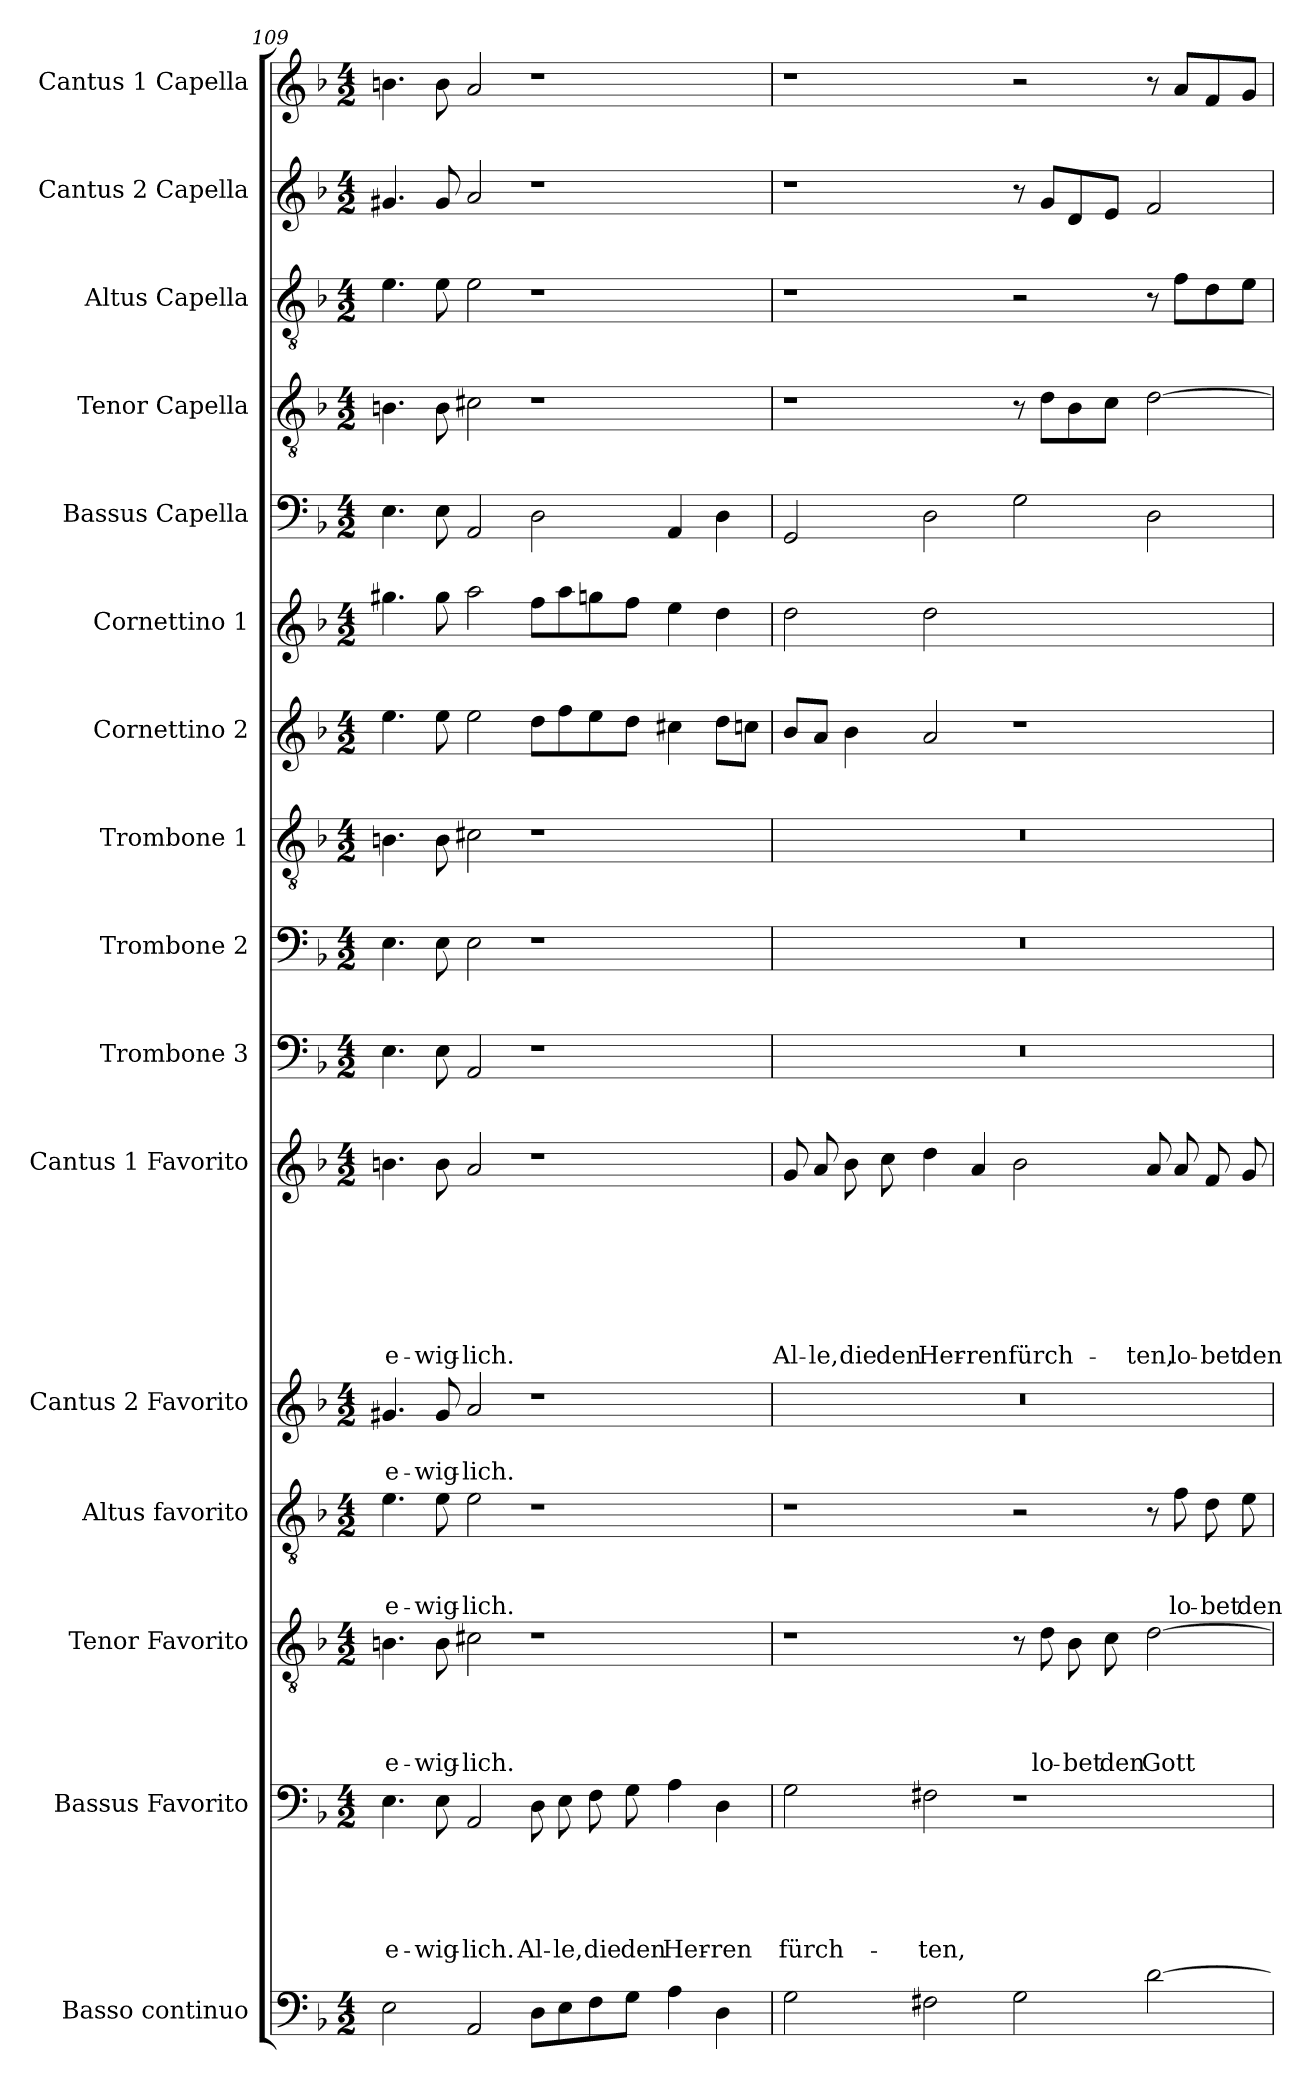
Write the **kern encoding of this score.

**kern	**kern	**text	**text	**text	**text	**text	**kern	**text	**text	**text	**text	**kern	**text	**text	**text	**kern	**text	**text	**kern	**text	**text	**text	**text	**text	**text	**text	**kern	**kern	**kern	**kern	**kern	**kern	**kern	**kern	**kern	**kern
*part16	*part15	*part15	*part15	*part15	*part15	*part15	*part14	*part14	*part14	*part14	*part14	*part13	*part13	*part13	*part13	*part12	*part12	*part12	*part11	*part11	*part11	*part11	*part11	*part11	*part11	*part11	*part10	*part9	*part8	*part7	*part6	*part5	*part4	*part3	*part2	*part1
*staff16	*staff15	*staff15	*staff15	*staff15	*staff15	*staff15	*staff14	*staff14	*staff14	*staff14	*staff14	*staff13	*staff13	*staff13	*staff13	*staff12	*staff12	*staff12	*staff11	*staff11	*staff11	*staff11	*staff11	*staff11	*staff11	*staff11	*staff10	*staff9	*staff8	*staff7	*staff6	*staff5	*staff4	*staff3	*staff2	*staff1
*I"Basso continuo	*I"Bassus Favorito	*	*	*	*	*	*I"Tenor Favorito	*	*	*	*	*I"Altus favorito	*	*	*	*I"Cantus 2 Favorito	*	*	*I"Cantus 1 Favorito	*	*	*	*	*	*	*	*I"Trombone 3	*I"Trombone 2	*I"Trombone 1	*I"Cornettino 2	*I"Cornettino 1	*I"Bassus Capella	*I"Tenor Capella	*I"Altus Capella	*I"Cantus 2 Capella	*I"Cantus 1 Capella
*clefF4	*clefF4	*	*	*	*	*	*clefGv2	*	*	*	*	*clefGv2	*	*	*	*clefG2	*	*	*clefG2	*	*	*	*	*	*	*	*clefF4	*clefF4	*clefGv2	*clefG2	*clefG2	*clefF4	*clefGv2	*clefGv2	*clefG2	*clefG2
*k[b-]	*k[b-]	*	*	*	*	*	*k[b-]	*	*	*	*	*k[b-]	*	*	*	*k[b-]	*	*	*k[b-]	*	*	*	*	*	*	*	*k[b-]	*k[b-]	*k[b-]	*k[b-]	*k[b-]	*k[b-]	*k[b-]	*k[b-]	*k[b-]	*k[b-]
*F:	*F:	*	*	*	*	*	*F:	*	*	*	*	*F:	*	*	*	*F:	*	*	*F:	*	*	*	*	*	*	*	*F:	*F:	*F:	*F:	*F:	*F:	*F:	*F:	*F:	*F:
*M4/2	*M4/2	*	*	*	*	*	*M4/2	*	*	*	*	*M4/2	*	*	*	*M4/2	*	*	*M4/2	*	*	*	*	*	*	*	*M4/2	*M4/2	*M4/2	*M4/2	*M4/2	*M4/2	*M4/2	*M4/2	*M4/2	*M4/2
=109	=109	=109	=109	=109	=109	=109	=109	=109	=109	=109	=109	=109	=109	=109	=109	=109	=109	=109	=109	=109	=109	=109	=109	=109	=109	=109	=109	=109	=109	=109	=109	=109	=109	=109	=109	=109
!	!	!	!	!	!	!LO:LY:b	!	!	!	!	!LO:LY:b	!	!	!	!LO:LY:b	!	!	!LO:LY:b	!	!	!	!	!	!	!	!LO:LY:b	!	!	!	!	!	!	!	!	!	!
2E\	4.E\	.	.	.	.	e-	4.Bn\	.	.	.	e-	4.e\	.	.	e-	4.g#X/	.	e-	4.bn\	.	.	.	.	.	.	e-	4.E\	4.E\	4.Bn\	4.ee\	4.gg#X\	4.E\	4.Bn\	4.e\	4.g#X/	4.bn\
!	!	!	!	!	!	!LO:LY:b	!	!	!	!	!LO:LY:b	!	!	!	!LO:LY:b	!	!	!LO:LY:b	!	!	!	!	!	!	!	!LO:LY:b	!	!	!	!	!	!	!	!	!	!
.	8E\	.	.	.	.	-wig-	8B\	.	.	.	-wig-	8e\	.	.	-wig-	8g#/	.	-wig-	8b\	.	.	.	.	.	.	-wig-	8E\	8E\	8B\	8ee\	8gg#\	8E\	8B\	8e\	8g#/	8b\
!	!	!	!	!	!	!LO:LY:b	!	!	!	!	!LO:LY:b	!	!	!	!LO:LY:b	!	!	!LO:LY:b	!	!	!	!	!	!	!	!LO:LY:b	!	!	!	!	!	!	!	!	!	!
2AA/	2AA/	.	.	.	.	-lich.	2c#X\	.	.	.	-lich.	2e\	.	.	-lich.	2a/	.	-lich.	2a/	.	.	.	.	.	.	-lich.	2AA/	2E\	2c#X\	2ee\	2aa\	2AA/	2c#X\	2e\	2a/	2a/
!	!	!	!	!	!	!LO:LY:b	!	!	!	!	!	!	!	!	!	!	!	!	!	!	!	!	!	!	!	!	!	!	!	!	!	!	!	!	!	!
8D\L	8D\	.	.	.	.	Al-	1r	.	.	.	.	1r	.	.	.	1r	.	.	1r	.	.	.	.	.	.	.	1r	1r	1r	8dd\L	8ff\L	2D\	1r	1r	1r	1r
!	!	!	!	!	!	!LO:LY:b	!	!	!	!	!	!	!	!	!	!	!	!	!	!	!	!	!	!	!	!	!	!	!	!	!	!	!	!	!	!
8E\	8E\	.	.	.	.	-le,	.	.	.	.	.	.	.	.	.	.	.	.	.	.	.	.	.	.	.	.	.	.	.	8ff\	8aa\	.	.	.	.	.
!	!	!	!	!	!	!LO:LY:b	!	!	!	!	!	!	!	!	!	!	!	!	!	!	!	!	!	!	!	!	!	!	!	!	!	!	!	!	!	!
8F\	8F\	.	.	.	.	die	.	.	.	.	.	.	.	.	.	.	.	.	.	.	.	.	.	.	.	.	.	.	.	8ee\	8ggn\	.	.	.	.	.
!	!	!	!	!	!	!LO:LY:b	!	!	!	!	!	!	!	!	!	!	!	!	!	!	!	!	!	!	!	!	!	!	!	!	!	!	!	!	!	!
8G\J	8G\	.	.	.	.	den	.	.	.	.	.	.	.	.	.	.	.	.	.	.	.	.	.	.	.	.	.	.	.	8dd\J	8ff\J	.	.	.	.	.
!	!	!	!	!	!	!LO:LY:b	!	!	!	!	!	!	!	!	!	!	!	!	!	!	!	!	!	!	!	!	!	!	!	!	!	!	!	!	!	!
4A\	4A\	.	.	.	.	Her-	.	.	.	.	.	.	.	.	.	.	.	.	.	.	.	.	.	.	.	.	.	.	.	4cc#X\	4ee\	4AA/	.	.	.	.
!	!	!	!	!	!	!LO:LY:b	!	!	!	!	!	!	!	!	!	!	!	!	!	!	!	!	!	!	!	!	!	!	!	!	!	!	!	!	!	!
4D\	4D\	.	.	.	.	-ren	.	.	.	.	.	.	.	.	.	.	.	.	.	.	.	.	.	.	.	.	.	.	.	8dd\L	4dd\	4D\	.	.	.	.
.	.	.	.	.	.	.	.	.	.	.	.	.	.	.	.	.	.	.	.	.	.	.	.	.	.	.	.	.	.	8ccn\J	.	.	.	.	.	.
!!LO:PB:g=z
=110	=110	=110	=110	=110	=110	=110	=110	=110	=110	=110	=110	=110	=110	=110	=110	=110	=110	=110	=110	=110	=110	=110	=110	=110	=110	=110	=110	=110	=110	=110	=110	=110	=110	=110	=110	=110
!	!	!	!	!	!	!LO:LY:b	!	!	!	!	!	!	!	!	!	!	!	!	!	!	!	!	!	!	!	!LO:LY:b	!	!	!	!	!	!	!	!	!	!
2G\	2G\	.	.	.	.	fürch-	1r	.	.	.	.	1r	.	.	.	0r	.	.	8g/	.	.	.	.	.	.	Al-	0r	0r	0r	8b-/L	2dd\	2GG/	1r	1r	1r	1r
!	!	!	!	!	!	!	!	!	!	!	!	!	!	!	!	!	!	!	!	!	!	!	!	!	!	!LO:LY:b	!	!	!	!	!	!	!	!	!	!
.	.	.	.	.	.	.	.	.	.	.	.	.	.	.	.	.	.	.	8a/	.	.	.	.	.	.	-le,	.	.	.	8a/J	.	.	.	.	.	.
!	!	!	!	!	!	!	!	!	!	!	!	!	!	!	!	!	!	!	!	!	!	!	!	!	!	!LO:LY:b	!	!	!	!	!	!	!	!	!	!
.	.	.	.	.	.	.	.	.	.	.	.	.	.	.	.	.	.	.	8b-\	.	.	.	.	.	.	die	.	.	.	4b-\	.	.	.	.	.	.
!	!	!	!	!	!	!	!	!	!	!	!	!	!	!	!	!	!	!	!	!	!	!	!	!	!	!LO:LY:b	!	!	!	!	!	!	!	!	!	!
.	.	.	.	.	.	.	.	.	.	.	.	.	.	.	.	.	.	.	8cc\	.	.	.	.	.	.	den	.	.	.	.	.	.	.	.	.	.
!	!	!	!	!	!	!LO:LY:b	!	!	!	!	!	!	!	!	!	!	!	!	!	!	!	!	!	!	!	!LO:LY:b	!	!	!	!	!	!	!	!	!	!
2F#X\	2F#X\	.	.	.	.	-ten,	.	.	.	.	.	.	.	.	.	.	.	.	4dd\	.	.	.	.	.	.	Her-	.	.	.	2a/	2dd\	2D\	.	.	.	.
!	!	!	!	!	!	!	!	!	!	!	!	!	!	!	!	!	!	!	!	!	!	!	!	!	!	!LO:LY:b	!	!	!	!	!	!	!	!	!	!
.	.	.	.	.	.	.	.	.	.	.	.	.	.	.	.	.	.	.	4a/	.	.	.	.	.	.	-ren	.	.	.	.	.	.	.	.	.	.
!	!	!	!	!	!	!	!	!	!	!	!	!	!	!	!	!	!	!	!	!	!	!	!	!	!	!LO:LY:b	!	!	!	!	!	!	!	!	!	!
2G\	1r	.	.	.	.	.	8r	.	.	.	.	2r	.	.	.	.	.	.	2b-\	.	.	.	.	.	.	fürch-	.	.	.	1r	1ryy	2G\	8r	2r	8r	2r
!	!	!	!	!	!	!	!	!	!	!	!LO:LY:b	!	!	!	!	!	!	!	!	!	!	!	!	!	!	!	!	!	!	!	!	!	!	!	!	!
.	.	.	.	.	.	.	8d\	.	.	.	lo-	.	.	.	.	.	.	.	.	.	.	.	.	.	.	.	.	.	.	.	.	.	8d\L	.	8g/L	.
!	!	!	!	!	!	!	!	!	!	!	!LO:LY:b	!	!	!	!	!	!	!	!	!	!	!	!	!	!	!	!	!	!	!	!	!	!	!	!	!
.	.	.	.	.	.	.	8B-\	.	.	.	-bet	.	.	.	.	.	.	.	.	.	.	.	.	.	.	.	.	.	.	.	.	.	8B-\	.	8d/	.
!	!	!	!	!	!	!	!	!	!	!	!LO:LY:b	!	!	!	!	!	!	!	!	!	!	!	!	!	!	!	!	!	!	!	!	!	!	!	!	!
.	.	.	.	.	.	.	8c\	.	.	.	den	.	.	.	.	.	.	.	.	.	.	.	.	.	.	.	.	.	.	.	.	.	8c\J	.	8e/J	.
!	!	!	!	!	!	!	!	!	!	!	!LO:LY:b	!	!	!	!	!	!	!	!	!	!	!	!	!	!	!LO:LY:b	!	!	!	!	!	!	!	!	!	!
[2d\	.	.	.	.	.	.	[2d\	.	.	.	Gott	8r	.	.	.	.	.	.	8a/	.	.	.	.	.	.	-ten,	.	.	.	.	.	2D\	[2d\	8r	2f/	8r
!	!	!	!	!	!	!	!	!	!	!	!	!	!	!	!LO:LY:b	!	!	!	!	!	!	!	!	!	!	!LO:LY:b	!	!	!	!	!	!	!	!	!	!
.	.	.	.	.	.	.	.	.	.	.	.	8f\	.	.	lo-	.	.	.	8a/	.	.	.	.	.	.	lo-	.	.	.	.	.	.	.	8f\L	.	8a/L
!	!	!	!	!	!	!	!	!	!	!	!	!	!	!	!LO:LY:b	!	!	!	!	!	!	!	!	!	!	!LO:LY:b	!	!	!	!	!	!	!	!	!	!
.	.	.	.	.	.	.	.	.	.	.	.	8d\	.	.	-bet	.	.	.	8f/	.	.	.	.	.	.	-bet	.	.	.	.	.	.	.	8d\	.	8f/
!	!	!	!	!	!	!	!	!	!	!	!	!	!	!	!LO:LY:b	!	!	!	!	!	!	!	!	!	!	!LO:LY:b	!	!	!	!	!	!	!	!	!	!
.	.	.	.	.	.	.	.	.	.	.	.	8e\	.	.	den	.	.	.	8g/	.	.	.	.	.	.	den	.	.	.	.	.	.	.	8e\J	.	8g/J
=	=	=	=	=	=	=	=	=	=	=	=	=	=	=	=	=	=	=	=	=	=	=	=	=	=	=	=	=	=	=	=	=	=	=	=	=
*-	*-	*-	*-	*-	*-	*-	*-	*-	*-	*-	*-	*-	*-	*-	*-	*-	*-	*-	*-	*-	*-	*-	*-	*-	*-	*-	*-	*-	*-	*-	*-	*-	*-	*-	*-	*-
